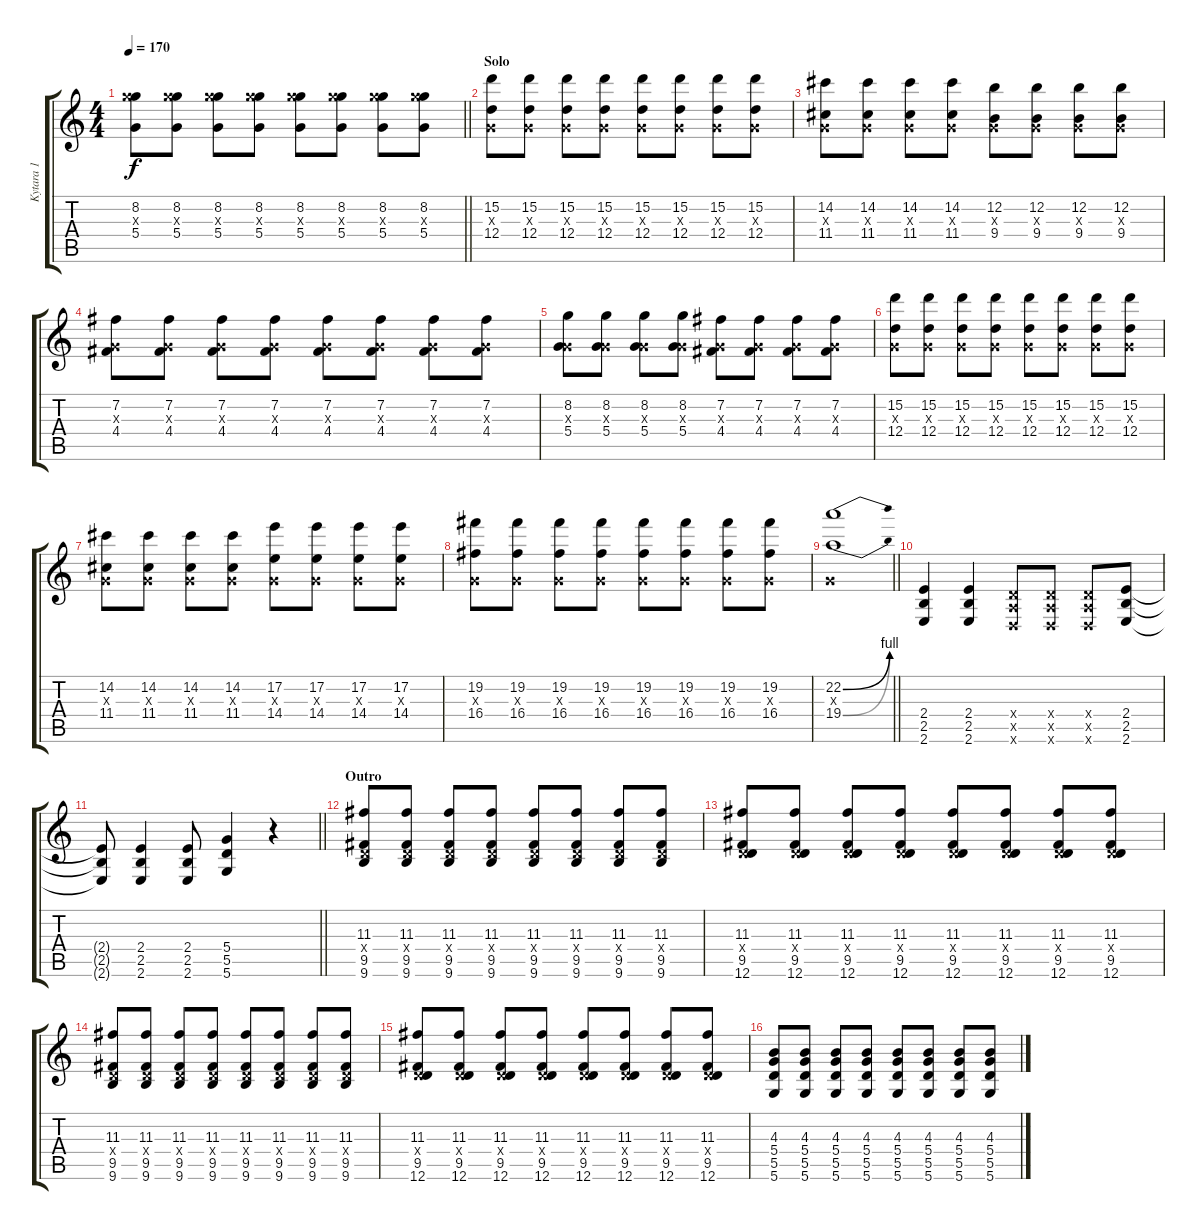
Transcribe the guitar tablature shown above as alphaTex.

\track ("Kytara 1" "Kytara 1") {instrument distortionguitar}
\staff {score tabs}
\tuning (E4 B3 G3 D3 A2 D2) {hide}
\ts (4 4)
\tempo 170
\clef g2
\barLineRight lightlight
\ks c
(8.2 12.3{x} 5.4).8{dy f} (8.2 12.3{x} 5.4).8 (8.2 12.3{x} 5.4).8 (8.2 12.3{x} 5.4).8 (8.2 12.3{x} 5.4).8 (8.2 12.3{x} 5.4).8 (8.2 12.3{x} 5.4).8 (8.2 12.3{x} 5.4).8 |
\section ("" "Solo")
(15.2 0.3{x} 12.4).8 (15.2 0.3{x} 12.4).8 (15.2 0.3{x} 12.4).8 (15.2 0.3{x} 12.4).8 (15.2 0.3{x} 12.4).8 (15.2 0.3{x} 12.4).8 (15.2 0.3{x} 12.4).8 (15.2 0.3{x} 12.4).8 |
(14.2 0.3{x} 11.4).8 (14.2 0.3{x} 11.4).8 (14.2 0.3{x} 11.4).8 (14.2 0.3{x} 11.4).8 (12.2 0.3{x} 9.4).8 (12.2 0.3{x} 9.4).8 (12.2 0.3{x} 9.4).8 (12.2 0.3{x} 9.4).8 |
(7.2 0.3{x} 4.4).8 (7.2 0.3{x} 4.4).8 (7.2 0.3{x} 4.4).8 (7.2 0.3{x} 4.4).8 (7.2 0.3{x} 4.4).8 (7.2 0.3{x} 4.4).8 (7.2 0.3{x} 4.4).8 (7.2 0.3{x} 4.4).8 |
(8.2 0.3{x} 5.4).8 (8.2 0.3{x} 5.4).8 (8.2 0.3{x} 5.4).8 (8.2 0.3{x} 5.4).8 (7.2 0.3{x} 4.4).8 (7.2 0.3{x} 4.4).8 (7.2 0.3{x} 4.4).8 (7.2 0.3{x} 4.4).8 |
(15.2 0.3{x} 12.4).8 (15.2 0.3{x} 12.4).8 (15.2 0.3{x} 12.4).8 (15.2 0.3{x} 12.4).8 (15.2 0.3{x} 12.4).8 (15.2 0.3{x} 12.4).8 (15.2 0.3{x} 12.4).8 (15.2 0.3{x} 12.4).8 |
(14.2 0.3{x} 11.4).8 (14.2 0.3{x} 11.4).8 (14.2 0.3{x} 11.4).8 (14.2 0.3{x} 11.4).8 (17.2 0.3{x} 14.4).8 (17.2 0.3{x} 14.4).8 (17.2 0.3{x} 14.4).8 (17.2 0.3{x} 14.4).8 |
(19.2 0.3{x} 16.4).8 (19.2 0.3{x} 16.4).8 (19.2 0.3{x} 16.4).8 (19.2 0.3{x} 16.4).8 (19.2 0.3{x} 16.4).8 (19.2 0.3{x} 16.4).8 (19.2 0.3{x} 16.4).8 (19.2 0.3{x} 16.4).8 |
\barLineRight lightlight
(22.2{be (bend 0 0 60 4)} 0.3{x} 19.4{be (bend 0 0 60 4)}).1 |
\section ("" "")
(2.4 2.5 2.6).4 (2.4 2.5 2.6).4 (0.4{x} 0.5{x} 0.6{x}).8 (0.4{x} 0.5{x} 0.6{x}).8 (0.4{x} 0.5{x} 0.6{x}).8 (2.4 2.5 2.6).8 |
\barLineRight lightlight
(2.4{t} 2.5{t} 2.6{t}).8 (2.4 2.5 2.6).4 (2.4 2.5 2.6).8 (5.4 5.5 5.6).4 r.4 |
\section ("" "Outro")
(11.3 0.4{x} 9.5 9.6).8 (11.3 0.4{x} 9.5 9.6).8 (11.3 0.4{x} 9.5 9.6).8 (11.3 0.4{x} 9.5 9.6).8 (11.3 0.4{x} 9.5 9.6).8 (11.3 0.4{x} 9.5 9.6).8 (11.3 0.4{x} 9.5 9.6).8 (11.3 0.4{x} 9.5 9.6).8 |
(11.3 0.4{x} 9.5 12.6).8 (11.3 0.4{x} 9.5 12.6).8 (11.3 0.4{x} 9.5 12.6).8 (11.3 0.4{x} 9.5 12.6).8 (11.3 0.4{x} 9.5 12.6).8 (11.3 0.4{x} 9.5 12.6).8 (11.3 0.4{x} 9.5 12.6).8 (11.3 0.4{x} 9.5 12.6).8 |
(11.3 0.4{x} 9.5 9.6).8 (11.3 0.4{x} 9.5 9.6).8 (11.3 0.4{x} 9.5 9.6).8 (11.3 0.4{x} 9.5 9.6).8 (11.3 0.4{x} 9.5 9.6).8 (11.3 0.4{x} 9.5 9.6).8 (11.3 0.4{x} 9.5 9.6).8 (11.3 0.4{x} 9.5 9.6).8 |
(11.3 0.4{x} 9.5 12.6).8 (11.3 0.4{x} 9.5 12.6).8 (11.3 0.4{x} 9.5 12.6).8 (11.3 0.4{x} 9.5 12.6).8 (11.3 0.4{x} 9.5 12.6).8 (11.3 0.4{x} 9.5 12.6).8 (11.3 0.4{x} 9.5 12.6).8 (11.3 0.4{x} 9.5 12.6).8 |
(4.3 5.4 5.5 5.6).8 (4.3 5.4 5.5 5.6).8 (4.3 5.4 5.5 5.6).8 (4.3 5.4 5.5 5.6).8 (4.3 5.4 5.5 5.6).8 (4.3 5.4 5.5 5.6).8 (4.3 5.4 5.5 5.6).8 (4.3 5.4 5.5 5.6).8
